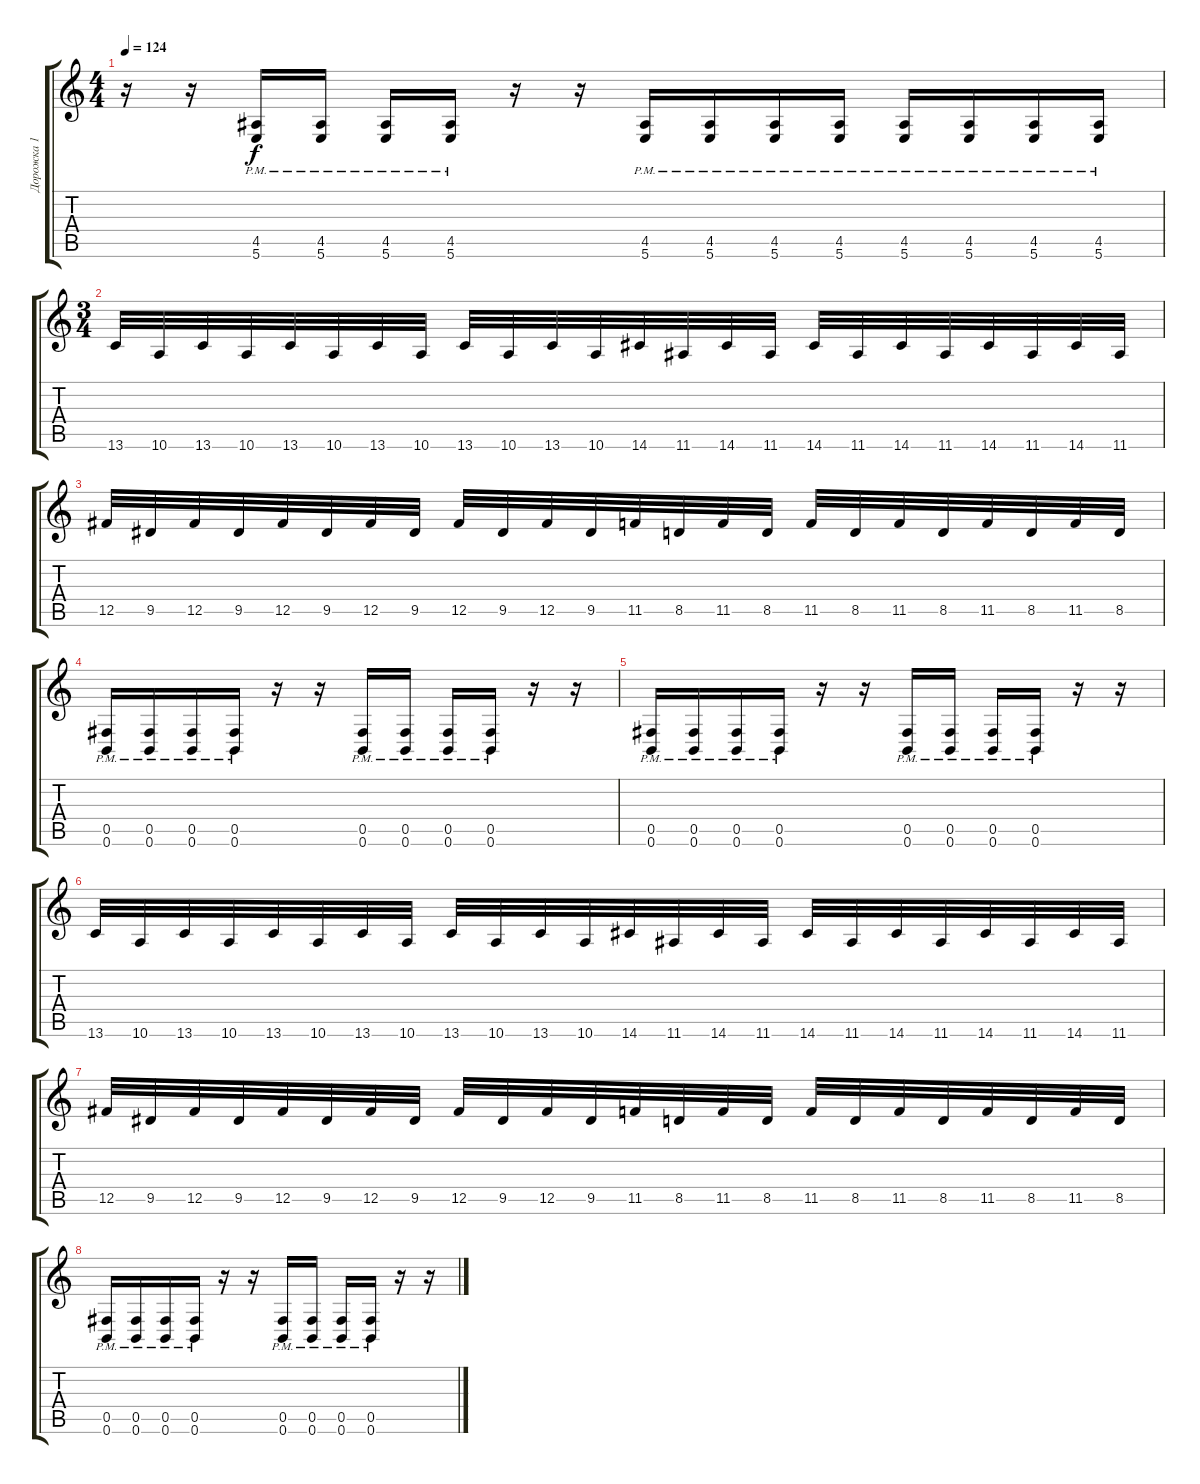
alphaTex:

\track ("Дорожка 1" "Дорожка 1") {instrument distortionguitar}
\staff {score tabs}
\tuning (Db4 Ab3 E3 B2 Gb2 B1) {hide}
\ts (4 4)
\tempo 124
\clef g2
\ks c
r.16{dy f} r.16 (4.5{pm} 5.6).16 (4.5{pm} 5.6).16 (4.5{pm} 5.6).16 (4.5{pm} 5.6).16 r.16 r.16 (4.5{pm} 5.6).16 (4.5{pm} 5.6).16 (4.5{pm} 5.6).16 (4.5{pm} 5.6).16 (4.5{pm} 5.6).16 (4.5{pm} 5.6).16 (4.5{pm} 5.6).16 (4.5{pm} 5.6).16 |
\ts (3 4)
13.6.32 10.6.32 13.6.32 10.6.32 13.6.32 10.6.32 13.6.32 10.6.32 13.6.32 10.6.32 13.6.32 10.6.32 14.6.32 11.6.32 14.6.32 11.6.32 14.6.32 11.6.32 14.6.32 11.6.32 14.6.32 11.6.32 14.6.32 11.6.32 |
12.5.32 9.5.32 12.5.32 9.5.32 12.5.32 9.5.32 12.5.32 9.5.32 12.5.32 9.5.32 12.5.32 9.5.32 11.5.32 8.5.32 11.5.32 8.5.32 11.5.32 8.5.32 11.5.32 8.5.32 11.5.32 8.5.32 11.5.32 8.5.32 |
(0.5{pm} 0.6).16 (0.5{pm} 0.6).16 (0.5{pm} 0.6).16 (0.5{pm} 0.6).16 r.16 r.16 (0.5{pm} 0.6).16 (0.5{pm} 0.6).16 (0.5{pm} 0.6).16 (0.5{pm} 0.6).16 r.16 r.16 |
(0.5{pm} 0.6).16 (0.5{pm} 0.6).16 (0.5{pm} 0.6).16 (0.5{pm} 0.6).16 r.16 r.16 (0.5{pm} 0.6).16 (0.5{pm} 0.6).16 (0.5{pm} 0.6).16 (0.5{pm} 0.6).16 r.16 r.16 |
13.6.32 10.6.32 13.6.32 10.6.32 13.6.32 10.6.32 13.6.32 10.6.32 13.6.32 10.6.32 13.6.32 10.6.32 14.6.32 11.6.32 14.6.32 11.6.32 14.6.32 11.6.32 14.6.32 11.6.32 14.6.32 11.6.32 14.6.32 11.6.32 |
12.5.32 9.5.32 12.5.32 9.5.32 12.5.32 9.5.32 12.5.32 9.5.32 12.5.32 9.5.32 12.5.32 9.5.32 11.5.32 8.5.32 11.5.32 8.5.32 11.5.32 8.5.32 11.5.32 8.5.32 11.5.32 8.5.32 11.5.32 8.5.32 |
(0.5{pm} 0.6).16 (0.5{pm} 0.6).16 (0.5{pm} 0.6).16 (0.5{pm} 0.6).16 r.16 r.16 (0.5{pm} 0.6).16 (0.5{pm} 0.6).16 (0.5{pm} 0.6).16 (0.5{pm} 0.6).16 r.16 r.16
